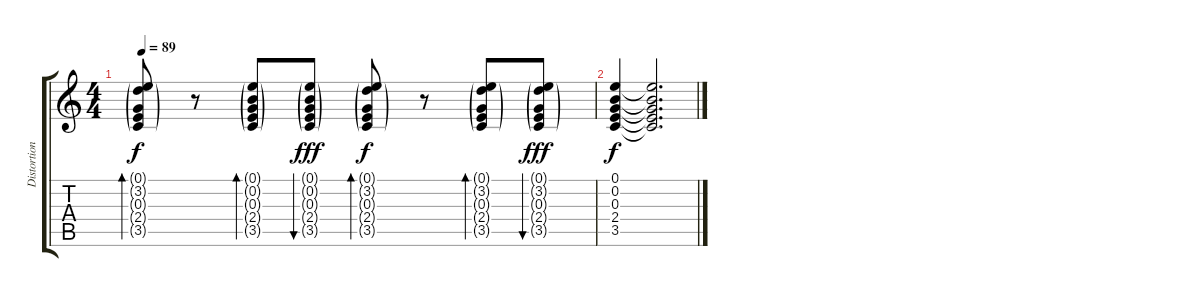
\track ("Distortion 2" "Distortion") {instrument distortionguitar}
\staff {score tabs}
\tuning (E4 B3 G3 D3 A2 E2) {hide}
\ts (4 4)
\tempo 89
\clef g2
\ks c
(0.1{g} 3.2{g} 0.3{g} 2.4{g} 3.5{g}).8{bd 60 dy f} r.8 (0.1{g} 0.2{g} 0.3{g} 2.4{g} 3.5{g}).8{bd 60} (0.1{g} 0.2{g} 0.3{g} 2.4{g} 3.5{g}).8{bu 60 dy fff} (0.1{g} 3.2{g} 0.3{g} 2.4{g} 3.5{g}).8{bd 60 dy f} r.8 (0.1{g} 3.2{g} 0.3{g} 2.4{g} 3.5{g}).8{bd 60} (0.1{g} 3.2{g} 0.3{g} 2.4{g} 3.5{g}).8{bu 60 dy fff} |
(0.1 0.2 0.3 2.4 3.5).4{dy f} (0.1{t} 0.2{t} 0.3{t} 2.4{t} 3.5{t}).2{d}
